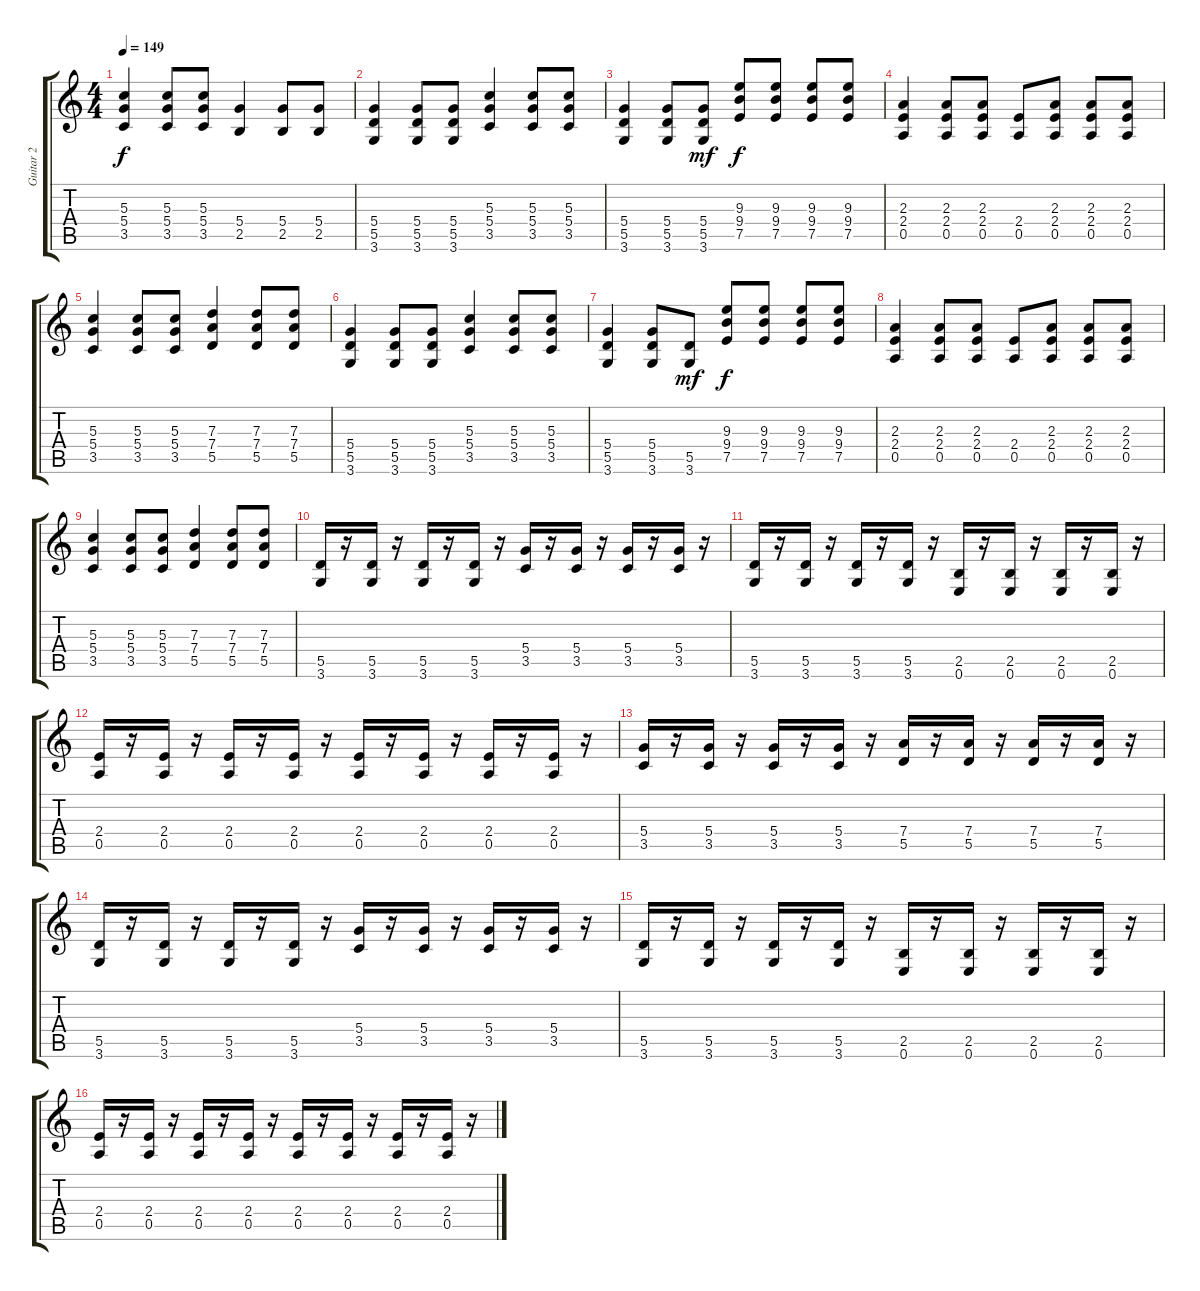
\track ("Guitar 2" "Guitar 2") {instrument distortionguitar}
\staff {score tabs}
\tuning (E4 B3 G3 D3 A2 E2) {hide}
\ts (4 4)
\tempo 149
\clef g2
\ks c
(5.3 5.4 3.5).4{dy f} (5.3 5.4 3.5).8 (5.3 5.4 3.5).8 (5.4 2.5).4 (5.4 2.5).8 (5.4 2.5).8 |
(5.4 5.5 3.6).4 (5.4 5.5 3.6).8 (5.4 5.5 3.6).8 (5.3 5.4 3.5).4 (5.3 5.4 3.5).8 (5.3 5.4 3.5).8 |
(5.4 5.5 3.6).4 (5.4 5.5 3.6).8 (5.4 5.5 3.6).8{dy mf} (9.3 9.4 7.5).8{dy f} (9.3 9.4 7.5).8 (9.3 9.4 7.5).8 (9.3 9.4 7.5).8 |
(2.3 2.4 0.5).4 (2.3 2.4 0.5).8 (2.3 2.4 0.5).8 (2.4 0.5).8 (2.3 2.4 0.5).8 (2.3 2.4 0.5).8 (2.3 2.4 0.5).8 |
(5.3 5.4 3.5).4 (5.3 5.4 3.5).8 (5.3 5.4 3.5).8 (7.3 7.4 5.5).4 (7.3 7.4 5.5).8 (7.3 7.4 5.5).8 |
(5.4 5.5 3.6).4 (5.4 5.5 3.6).8 (5.4 5.5 3.6).8 (5.3 5.4 3.5).4 (5.3 5.4 3.5).8 (5.3 5.4 3.5).8 |
(5.4 5.5 3.6).4 (5.4 5.5 3.6).8 (5.5 3.6).8{dy mf} (9.3 9.4 7.5).8{dy f} (9.3 9.4 7.5).8 (9.3 9.4 7.5).8 (9.3 9.4 7.5).8 |
(2.3 2.4 0.5).4 (2.3 2.4 0.5).8 (2.3 2.4 0.5).8 (2.4 0.5).8 (2.3 2.4 0.5).8 (2.3 2.4 0.5).8 (2.3 2.4 0.5).8 |
(5.3 5.4 3.5).4 (5.3 5.4 3.5).8 (5.3 5.4 3.5).8 (7.3 7.4 5.5).4 (7.3 7.4 5.5).8 (7.3 7.4 5.5).8 |
(5.5 3.6).16 r.16 (5.5 3.6).16 r.16 (5.5 3.6).16 r.16 (5.5 3.6).16 r.16 (5.4 3.5).16 r.16 (5.4 3.5).16 r.16 (5.4 3.5).16 r.16 (5.4 3.5).16 r.16 |
(5.5 3.6).16 r.16 (5.5 3.6).16 r.16 (5.5 3.6).16 r.16 (5.5 3.6).16 r.16 (2.5 0.6).16 r.16 (2.5 0.6).16 r.16 (2.5 0.6).16 r.16 (2.5 0.6).16 r.16 |
(2.4 0.5).16 r.16 (2.4 0.5).16 r.16 (2.4 0.5).16 r.16 (2.4 0.5).16 r.16 (2.4 0.5).16 r.16 (2.4 0.5).16 r.16 (2.4 0.5).16 r.16 (2.4 0.5).16 r.16 |
(5.4 3.5).16 r.16 (5.4 3.5).16 r.16 (5.4 3.5).16 r.16 (5.4 3.5).16 r.16 (7.4 5.5).16 r.16 (7.4 5.5).16 r.16 (7.4 5.5).16 r.16 (7.4 5.5).16 r.16 |
(5.5 3.6).16 r.16 (5.5 3.6).16 r.16 (5.5 3.6).16 r.16 (5.5 3.6).16 r.16 (5.4 3.5).16 r.16 (5.4 3.5).16 r.16 (5.4 3.5).16 r.16 (5.4 3.5).16 r.16 |
(5.5 3.6).16 r.16 (5.5 3.6).16 r.16 (5.5 3.6).16 r.16 (5.5 3.6).16 r.16 (2.5 0.6).16 r.16 (2.5 0.6).16 r.16 (2.5 0.6).16 r.16 (2.5 0.6).16 r.16 |
(2.4 0.5).16 r.16 (2.4 0.5).16 r.16 (2.4 0.5).16 r.16 (2.4 0.5).16 r.16 (2.4 0.5).16 r.16 (2.4 0.5).16 r.16 (2.4 0.5).16 r.16 (2.4 0.5).16 r.16
